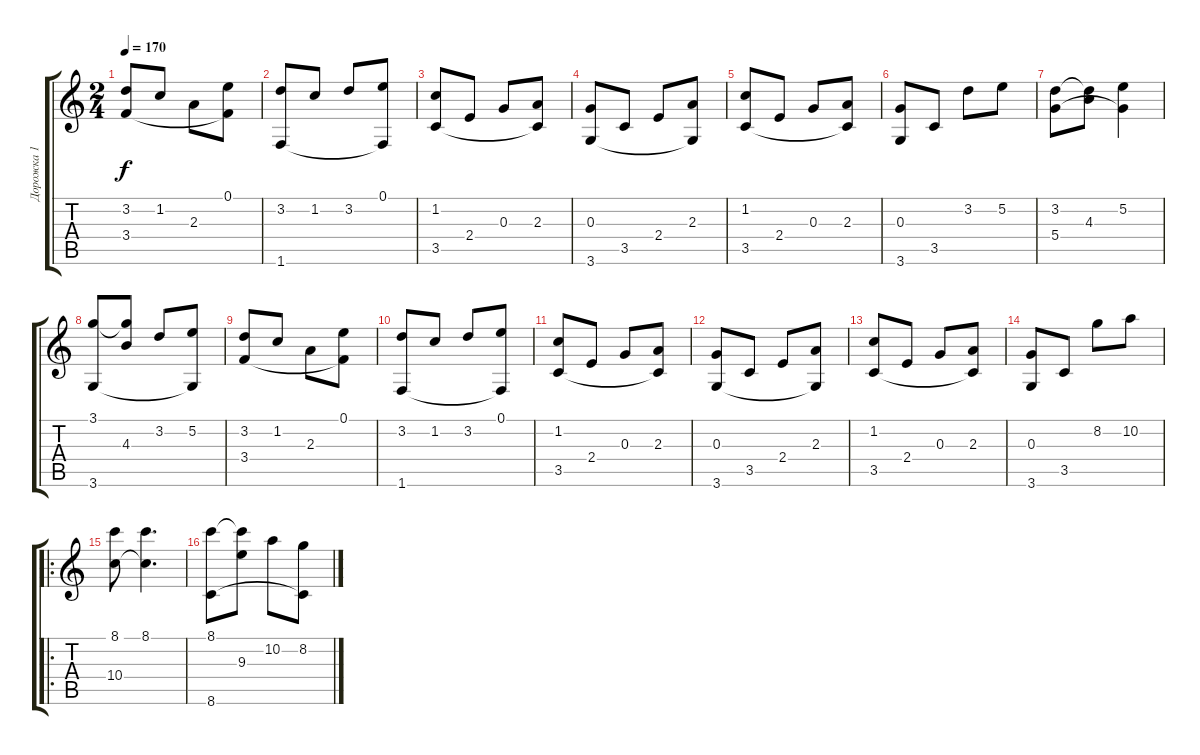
\track ("Дорожка 1" "Дорожка 1") {instrument acousticguitarnylon}
\staff {score tabs}
\tuning (E4 B3 G3 D3 A2 E2) {hide}
\ts (2 4)
\tempo 170
\clef g2
\ks c
(3.2 3.4).8{dy f} 1.2.8 2.3.8 (0.1 3.4{t}).8 |
(3.2 1.6).8 1.2.8 3.2.8 (0.1 1.6{t}).8 |
(1.2 3.5).8 2.4.8 0.3.8 (2.3 3.5{t}).8 |
(0.3 3.6).8 3.5.8 2.4.8 (2.3 3.6{t}).8 |
(1.2 3.5).8 2.4.8 0.3.8 (2.3 3.5{t}).8 |
(0.3 3.6).8 3.5.8 3.2.8 5.2.8 |
(3.2 5.4).8 (3.2{t} 4.3).8 (5.2 5.4{t}).4 |
(3.1 3.6).8 (3.1{t} 4.3).8 3.2.8 (5.2 3.6{t}).8 |
(3.2 3.4).8 1.2.8 2.3.8 (0.1 3.4{t}).8 |
(3.2 1.6).8 1.2.8 3.2.8 (0.1 1.6{t}).8 |
(1.2 3.5).8 2.4.8 0.3.8 (2.3 3.5{t}).8 |
(0.3 3.6).8 3.5.8 2.4.8 (2.3 3.6{t}).8 |
(1.2 3.5).8 2.4.8 0.3.8 (2.3 3.5{t}).8 |
(0.3 3.6).8 3.5.8 8.2.8 10.2.8 |
\ro
(8.1 10.4).8 (8.1 10.4{t}).4{d} |
(8.1 8.6).8 (8.1{t} 9.3).8 10.2.8 (8.2 8.6{t}).8
